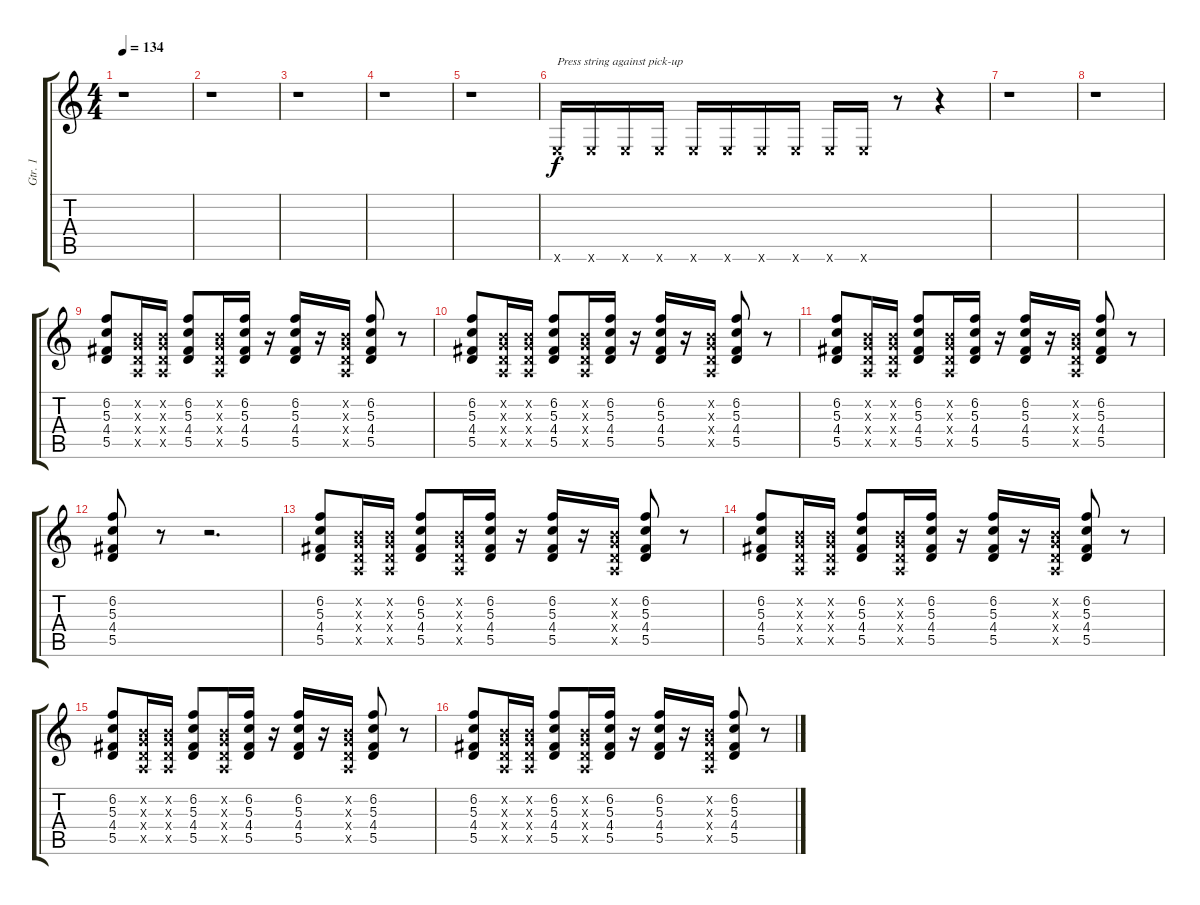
\track ("Gtr. 1" "Gtr. 1") {instrument electricguitarclean}
\staff {score tabs}
\tuning (E4 B3 G3 D3 A2 E2) {hide}
\ts (4 4)
\tempo 134
\clef g2
\ks c
r.1{dy f instrument electricguitarclean} |
r.1 |
r.1 |
r.1 |
r.1 |
0.6{x}.16{txt "Press string against pick-up"} 0.6{x}.16 0.6{x}.16 0.6{x}.16 0.6{x}.16 0.6{x}.16 0.6{x}.16 0.6{x}.16 0.6{x}.16 0.6{x}.16 r.8 r.4 |
r.1 |
r.1 |
(6.2 5.3 4.4 5.5).8 (0.2{x} 0.3{x} 0.4{x} 0.5{x}).16 (0.2{x} 0.3{x} 0.4{x} 0.5{x}).16 (6.2 5.3 4.4 5.5).8 (0.2{x} 0.3{x} 0.4{x} 0.5{x}).16 (6.2 5.3 4.4 5.5).16 r.16 (6.2 5.3 4.4 5.5).16 r.16 (0.2{x} 0.3{x} 0.4{x} 0.5{x}).16 (6.2 5.3 4.4 5.5).8 r.8 |
(6.2 5.3 4.4 5.5).8 (0.2{x} 0.3{x} 0.4{x} 0.5{x}).16 (0.2{x} 0.3{x} 0.4{x} 0.5{x}).16 (6.2 5.3 4.4 5.5).8 (0.2{x} 0.3{x} 0.4{x} 0.5{x}).16 (6.2 5.3 4.4 5.5).16 r.16 (6.2 5.3 4.4 5.5).16 r.16 (0.2{x} 0.3{x} 0.4{x} 0.5{x}).16 (6.2 5.3 4.4 5.5).8 r.8 |
(6.2 5.3 4.4 5.5).8 (0.2{x} 0.3{x} 0.4{x} 0.5{x}).16 (0.2{x} 0.3{x} 0.4{x} 0.5{x}).16 (6.2 5.3 4.4 5.5).8 (0.2{x} 0.3{x} 0.4{x} 0.5{x}).16 (6.2 5.3 4.4 5.5).16 r.16 (6.2 5.3 4.4 5.5).16 r.16 (0.2{x} 0.3{x} 0.4{x} 0.5{x}).16 (6.2 5.3 4.4 5.5).8 r.8 |
(6.2 5.3 4.4 5.5).8 r.8 r.2{d} |
(6.2 5.3 4.4 5.5).8 (0.2{x} 0.3{x} 0.4{x} 0.5{x}).16 (0.2{x} 0.3{x} 0.4{x} 0.5{x}).16 (6.2 5.3 4.4 5.5).8 (0.2{x} 0.3{x} 0.4{x} 0.5{x}).16 (6.2 5.3 4.4 5.5).16 r.16 (6.2 5.3 4.4 5.5).16 r.16 (0.2{x} 0.3{x} 0.4{x} 0.5{x}).16 (6.2 5.3 4.4 5.5).8 r.8 |
(6.2 5.3 4.4 5.5).8 (0.2{x} 0.3{x} 0.4{x} 0.5{x}).16 (0.2{x} 0.3{x} 0.4{x} 0.5{x}).16 (6.2 5.3 4.4 5.5).8 (0.2{x} 0.3{x} 0.4{x} 0.5{x}).16 (6.2 5.3 4.4 5.5).16 r.16 (6.2 5.3 4.4 5.5).16 r.16 (0.2{x} 0.3{x} 0.4{x} 0.5{x}).16 (6.2 5.3 4.4 5.5).8 r.8 |
(6.2 5.3 4.4 5.5).8 (0.2{x} 0.3{x} 0.4{x} 0.5{x}).16 (0.2{x} 0.3{x} 0.4{x} 0.5{x}).16 (6.2 5.3 4.4 5.5).8 (0.2{x} 0.3{x} 0.4{x} 0.5{x}).16 (6.2 5.3 4.4 5.5).16 r.16 (6.2 5.3 4.4 5.5).16 r.16 (0.2{x} 0.3{x} 0.4{x} 0.5{x}).16 (6.2 5.3 4.4 5.5).8 r.8 |
(6.2 5.3 4.4 5.5).8 (0.2{x} 0.3{x} 0.4{x} 0.5{x}).16 (0.2{x} 0.3{x} 0.4{x} 0.5{x}).16 (6.2 5.3 4.4 5.5).8 (0.2{x} 0.3{x} 0.4{x} 0.5{x}).16 (6.2 5.3 4.4 5.5).16 r.16 (6.2 5.3 4.4 5.5).16 r.16 (0.2{x} 0.3{x} 0.4{x} 0.5{x}).16 (6.2 5.3 4.4 5.5).8 r.8
